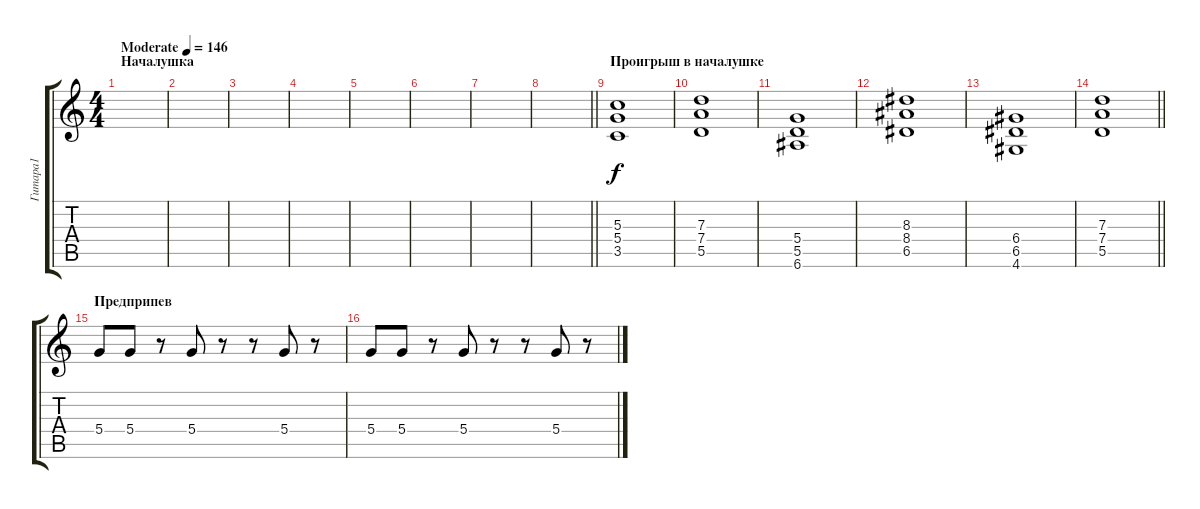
\track ("Гитара1" "Гитара1") {instrument distortionguitar}
\staff {score tabs}
\tuning (E4 B3 G3 D3 A2 E2) {hide}
\ts (4 4)
\section ("" "Началушка")
\tempo (146 "Moderate")
\clef g2
\ks c
|
|
|
|
|
|
|
\barLineRight lightlight
|
\section ("" "Проигрыш в началушке")
(5.3 5.4 3.5).1 |
(7.3 7.4 5.5).1 |
(5.4 5.5 6.6).1 |
(8.3 8.4 6.5).1 |
(6.4 6.5 4.6).1 |
\barLineRight lightlight
(7.3 7.4 5.5).1 |
\section ("" "Предприпев")
5.4.8 5.4.8 r.8 5.4.8 r.8 r.8 5.4.8 r.8 |
5.4.8 5.4.8 r.8 5.4.8 r.8 r.8 5.4.8 r.8
